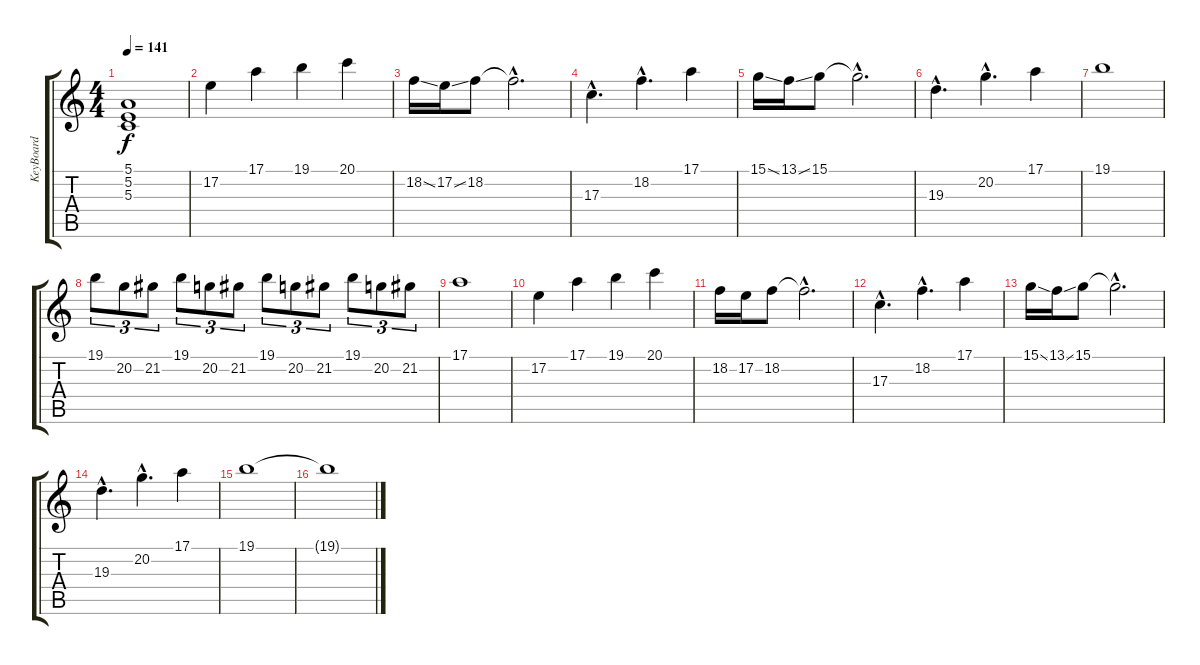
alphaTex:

\track ("KeyBoard" "KeyBoard") {instrument stringensemble2}
\staff {score tabs}
\tuning (E4 B3 G3 D3 A2 E2) {hide}
\ts (4 4)
\tempo 141
\clef g2
\ks c
(5.1 5.2 5.3).1{dy f} |
17.2.4{volume 14 instrument synthstrings1} 17.1.4 19.1.4 20.1.4 |
18.2{ss}.16 17.2{ss}.16 18.2.8 18.2{hac t}.2{d} |
17.3{hac}.4{d} 18.2{hac}.4{d} 17.1.4 |
15.1{ss}.16 13.1{ss}.16 15.1.8 15.1{hac t}.2{d} |
19.3{hac}.4{d} 20.2{hac}.4{d} 17.1.4 |
19.1.1 |
19.1.8{tu (3 2)} 20.2.8{tu (3 2)} 21.2.8{tu (3 2)} 19.1.8{tu (3 2)} 20.2.8{tu (3 2)} 21.2.8{tu (3 2)} 19.1.8{tu (3 2)} 20.2.8{tu (3 2)} 21.2.8{tu (3 2)} 19.1.8{tu (3 2)} 20.2.8{tu (3 2)} 21.2.8{tu (3 2)} |
17.1.1 |
17.2.4 17.1.4 19.1.4 20.1.4 |
18.2.16 17.2.16 18.2.8 18.2{hac t}.2{d} |
17.3{hac}.4{d} 18.2{hac}.4{d} 17.1.4 |
15.1{ss}.16 13.1{ss}.16 15.1.8 15.1{hac t}.2{d} |
19.3{hac}.4{d} 20.2{hac}.4{d} 17.1.4 |
19.1.1 |
19.1{t}.1
